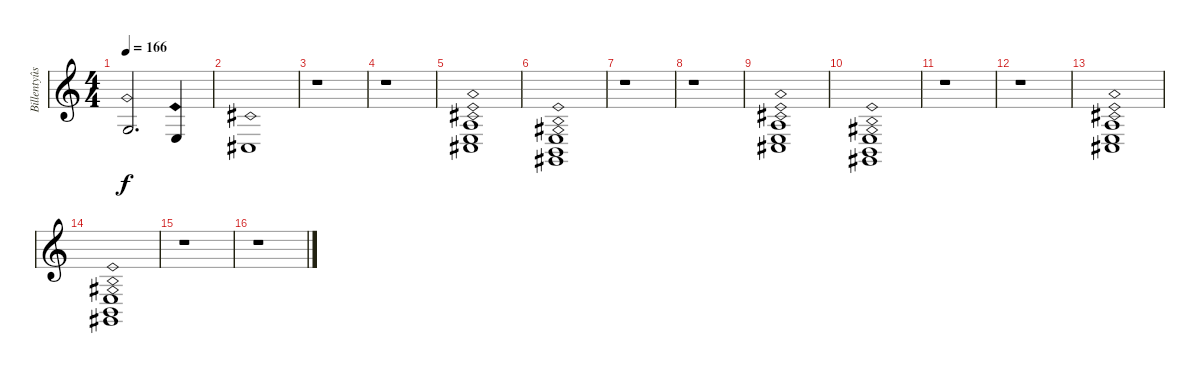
\track ("Billentyûs 1 (Mats Olausson)" "Billentyûs") {instrument lead3calliope}
\staff {score}
\tuning (E4 B3 G3 D3 A2 E2) {hide}
\ts (4 4)
\tempo 166
\clef g2
\ks c
0.3{ph 12}.2{d dy f} 2.4{ph 12}.4 |
4.5{ph 12}.1 |
r.1 |
r.1 |
(2.3{ph 12} 2.4{ph 12} 4.5{ph 12}).1{volume 10 instrument pad7halo} |
(2.4{ph 12} 2.5{ph 12} 4.6{ph 12}).1 |
r.1 |
r.1 |
(2.3{ph 12} 2.4{ph 12} 4.5{ph 12}).1 |
(2.4{ph 12} 2.5{ph 12} 4.6{ph 12}).1 |
r.1 |
r.1 |
(2.3{ph 12} 2.4{ph 12} 4.5{ph 12}).1 |
(2.4{ph 12} 2.5{ph 12} 4.6{ph 12}).1 |
r.1 |
r.1
